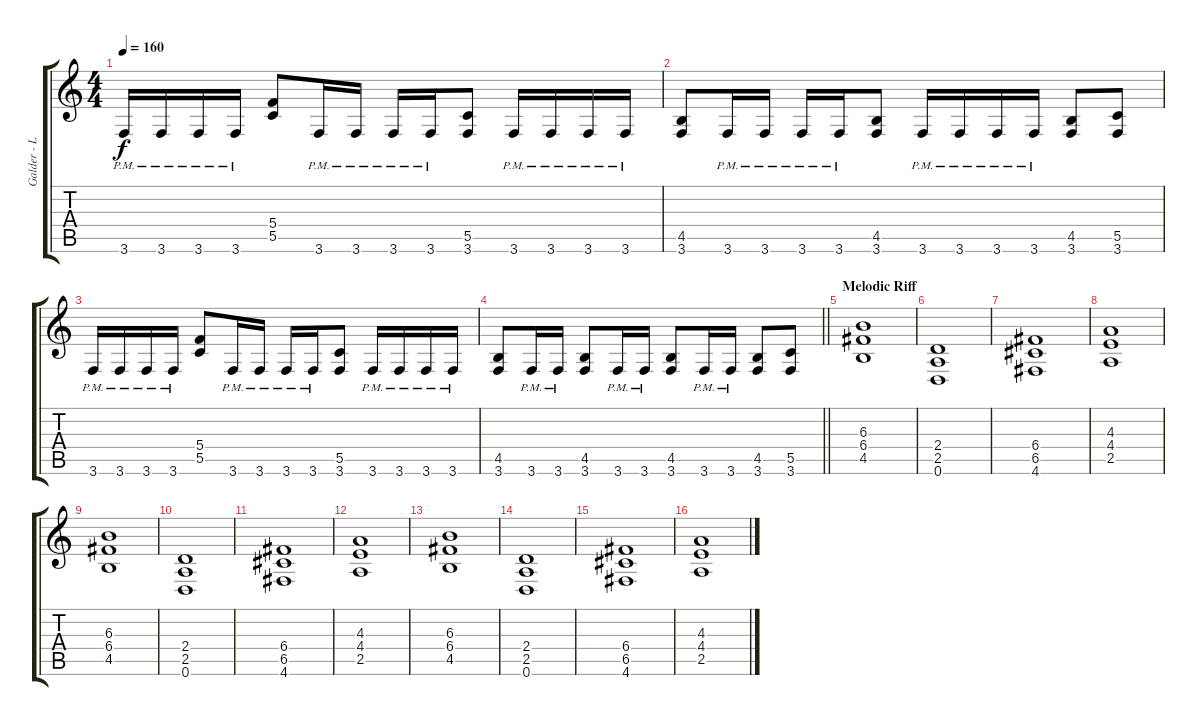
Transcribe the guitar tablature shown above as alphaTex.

\track ("Galder - Lead Guitar" "Galder - L") {instrument overdrivenguitar}
\staff {score tabs}
\tuning (D4 A3 F3 C3 G2 D2) {hide}
\ts (4 4)
\tempo 160
\clef g2
\ks c
3.6{pm}.16{dy f} 3.6{pm}.16 3.6{pm}.16 3.6{pm}.16 (5.4 5.5).8 3.6{pm}.16 3.6{pm}.16 3.6{pm}.16 3.6{pm}.16 (5.5 3.6).8 3.6{pm}.16 3.6{pm}.16 3.6{pm}.16 3.6{pm}.16 |
(4.5 3.6).8 3.6{pm}.16 3.6{pm}.16 3.6{pm}.16 3.6{pm}.16 (4.5 3.6).8 3.6{pm}.16 3.6{pm}.16 3.6{pm}.16 3.6{pm}.16 (4.5 3.6).8 (5.5 3.6).8 |
3.6{pm}.16 3.6{pm}.16 3.6{pm}.16 3.6{pm}.16 (5.4 5.5).8 3.6{pm}.16 3.6{pm}.16 3.6{pm}.16 3.6{pm}.16 (5.5 3.6).8 3.6{pm}.16 3.6{pm}.16 3.6{pm}.16 3.6{pm}.16 |
\barLineRight lightlight
(4.5 3.6).8 3.6{pm}.16 3.6{pm}.16 (4.5 3.6).8 3.6{pm}.16 3.6{pm}.16 (4.5 3.6).8 3.6{pm}.16 3.6{pm}.16 (4.5 3.6).8 (5.5 3.6).8 |
\section ("" "Melodic Riff")
(6.3 6.4 4.5).1 |
(2.4 2.5 0.6).1 |
(6.4 6.5 4.6).1 |
(4.3 4.4 2.5).1 |
(6.3 6.4 4.5).1 |
(2.4 2.5 0.6).1 |
(6.4 6.5 4.6).1 |
(4.3 4.4 2.5).1 |
(6.3 6.4 4.5).1 |
(2.4 2.5 0.6).1 |
(6.4 6.5 4.6).1 |
(4.3 4.4 2.5).1
